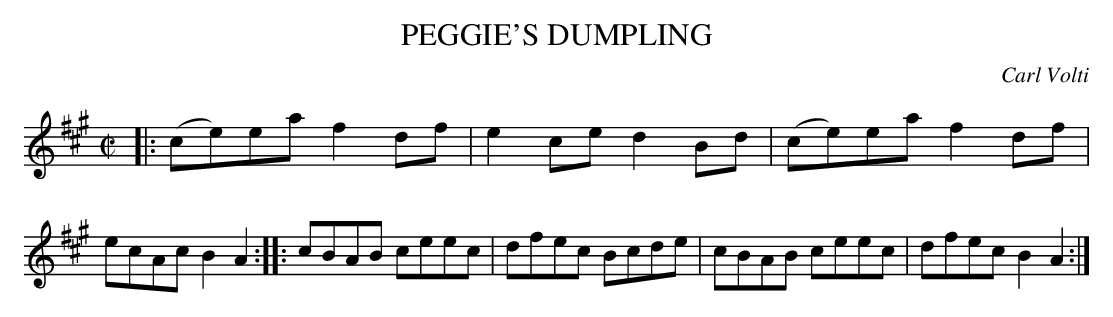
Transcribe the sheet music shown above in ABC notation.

X:1
T: PEGGIE'S DUMPLING
C: Carl Volti
M: C|
L: 1/8
K: A
|:\
(ce)ea f2df | e2ce d2Bd |\
(ce)ea f2df | ecAc B2A2 ::\
cBAB ceec | dfec Bcde |\
cBAB ceec | dfec B2A2 :|
